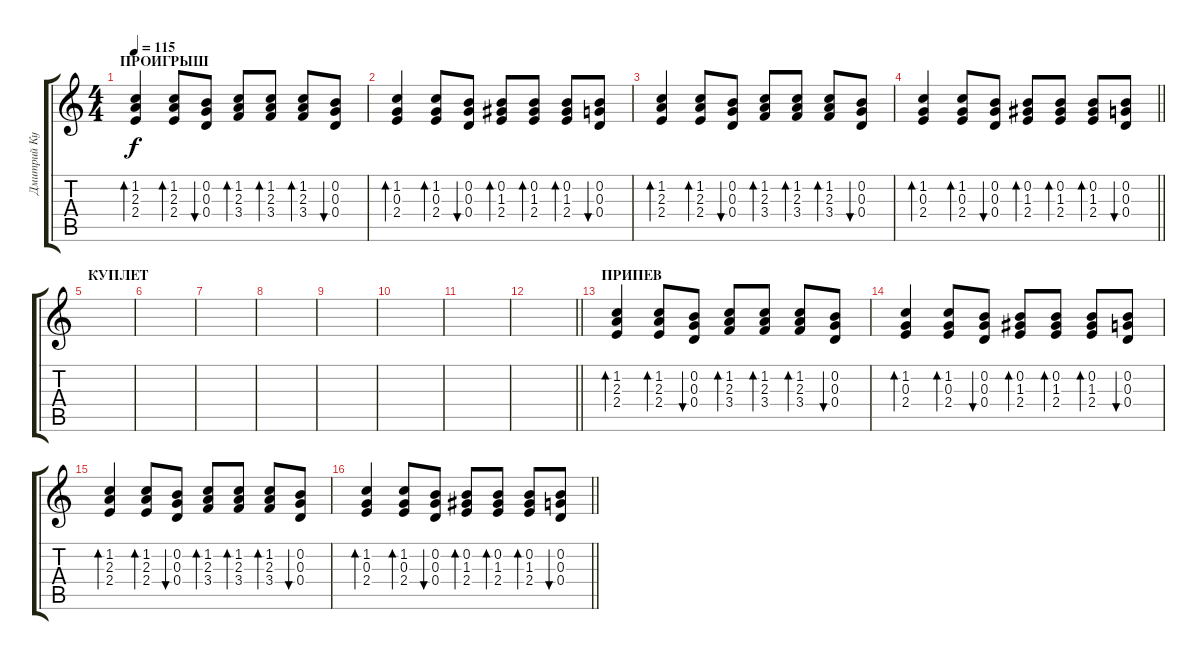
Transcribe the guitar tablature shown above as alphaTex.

\track ("Дмитрий Курлыгин" "Дмитрий Ку") {instrument distortionguitar}
\staff {score tabs}
\tuning (E4 B3 G3 D3 A2 E2) {hide}
\ts (4 4)
\section ("" "ПРОИГРЫШ")
\tempo 115
\clef g2
\ks c
(1.2 2.3 2.4).4{bd 60 dy f} (1.2 2.3 2.4).8{bd 60} (0.2 0.3 0.4).8{bu 60} (1.2 2.3 3.4).8{bd 60} (1.2 2.3 3.4).8{bd 60} (1.2 2.3 3.4).8{bd 60} (0.2 0.3 0.4).8{bu 60} |
(1.2 0.3 2.4).4{bd 60} (1.2 0.3 2.4).8{bd 60} (0.2 0.3 0.4).8{bu 60} (0.2 1.3 2.4).8{bd 60} (0.2 1.3 2.4).8{bd 60} (0.2 1.3 2.4).8{bd 60} (0.2 0.3 0.4).8{bu 60} |
(1.2 2.3 2.4).4{bd 60} (1.2 2.3 2.4).8{bd 60} (0.2 0.3 0.4).8{bu 60} (1.2 2.3 3.4).8{bd 60} (1.2 2.3 3.4).8{bd 60} (1.2 2.3 3.4).8{bd 60} (0.2 0.3 0.4).8{bu 60} |
\barLineRight lightlight
(1.2 0.3 2.4).4{bd 60} (1.2 0.3 2.4).8{bd 60} (0.2 0.3 0.4).8{bu 60} (0.2 1.3 2.4).8{bd 60} (0.2 1.3 2.4).8{bd 60} (0.2 1.3 2.4).8{bd 60} (0.2 0.3 0.4).8{bu 60} |
\section ("" "КУПЛЕТ")
|
|
|
|
|
|
|
\barLineRight lightlight
|
\section ("" "ПРИПЕВ")
(1.2 2.3 2.4).4{bd 60} (1.2 2.3 2.4).8{bd 60} (0.2 0.3 0.4).8{bu 60} (1.2 2.3 3.4).8{bd 60} (1.2 2.3 3.4).8{bd 60} (1.2 2.3 3.4).8{bd 60} (0.2 0.3 0.4).8{bu 60} |
(1.2 0.3 2.4).4{bd 60} (1.2 0.3 2.4).8{bd 60} (0.2 0.3 0.4).8{bu 60} (0.2 1.3 2.4).8{bd 60} (0.2 1.3 2.4).8{bd 60} (0.2 1.3 2.4).8{bd 60} (0.2 0.3 0.4).8{bu 60} |
(1.2 2.3 2.4).4{bd 60} (1.2 2.3 2.4).8{bd 60} (0.2 0.3 0.4).8{bu 60} (1.2 2.3 3.4).8{bd 60} (1.2 2.3 3.4).8{bd 60} (1.2 2.3 3.4).8{bd 60} (0.2 0.3 0.4).8{bu 60} |
\barLineRight lightlight
(1.2 0.3 2.4).4{bd 60} (1.2 0.3 2.4).8{bd 60} (0.2 0.3 0.4).8{bu 60} (0.2 1.3 2.4).8{bd 60} (0.2 1.3 2.4).8{bd 60} (0.2 1.3 2.4).8{bd 60} (0.2 0.3 0.4).8{bu 60}
